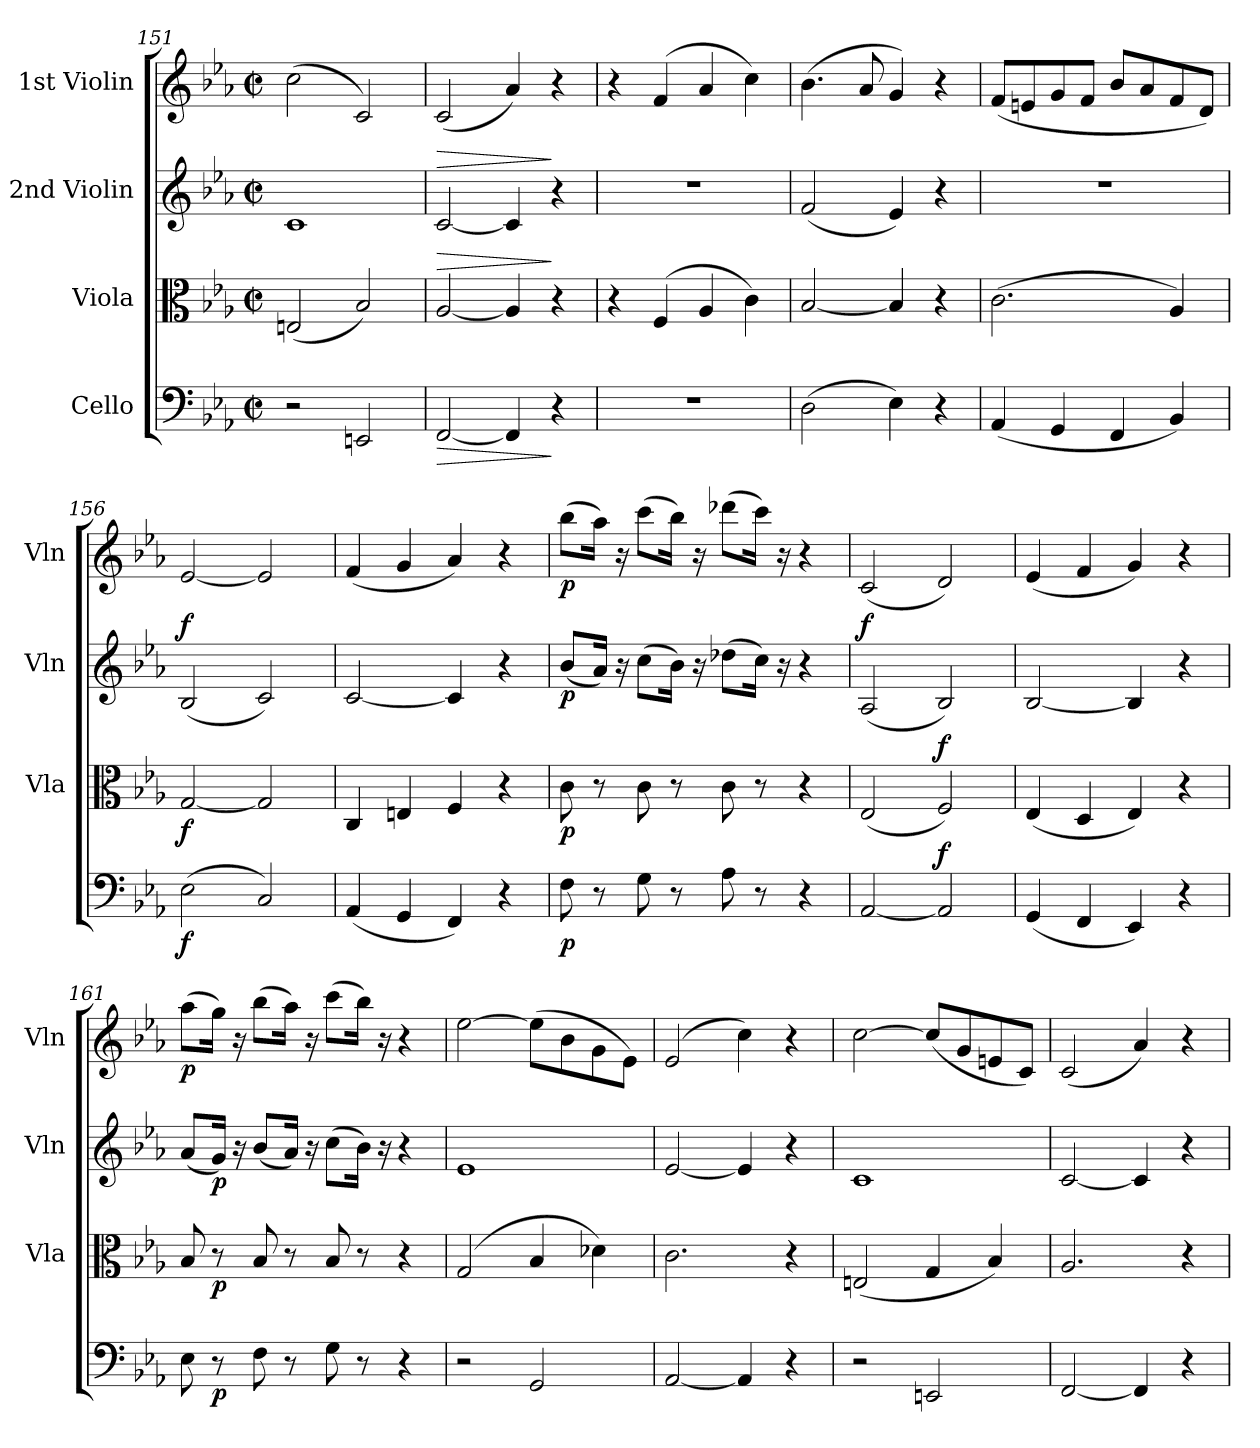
**kern	**dynam	**kern	**dynam	**kern	**dynam	**kern	**dynam
*part4	*part4	*part3	*part3	*part2	*part2	*part1	*part1
*staff4	*staff4	*staff3	*staff3	*staff2	*staff2	*staff1	*staff1
*I"Cello	*	*I"Viola	*	*I"2nd Violin	*	*I"1st Violin	*
*	*	*I'Vla	*	*I'Vln	*	*I'Vln	*
*clefF4	*	*clefC3	*	*clefG2	*	*clefG2	*
*k[b-e-a-]	*	*k[b-e-a-]	*	*k[b-e-a-]	*	*k[b-e-a-]	*
*E-:	*	*E-:	*	*E-:	*	*E-:	*
*M2/2	*	*M2/2	*	*M2/2	*	*M2/2	*
*met(c|)	*	*met(c|)	*	*met(c|)	*	*met(c|)	*
=151	=151	=151	=151	=151	=151	=151	=151
2r	.	(2En/	.	1c	.	(2cc\	.
2EEn/	.	2B-/)	.	.	.	2c/)	.
=152	=152	=152	=152	=152	=152	=152	=152
!	!LO:HP:b	!	!LO:HP:a	!	!LO:HP:a	!	!
[2FF/	>	[2A-/	>	[2c/	>	(2c/	.
4FF/]	.	4A-/]	.	4c/]	.	4a-/)	.
4r	]	4r	]	4r	]	4r	.
=153	=153	=153	=153	=153	=153	=153	=153
1r	.	4r	.	1r	.	4r	.
.	.	(4F/	.	.	.	(4f/	.
.	.	4A-/	.	.	.	4a-/	.
.	.	4c\)	.	.	.	4cc\)	.
=154	=154	=154	=154	=154	=154	=154	=154
(2D\	.	[2B-/	.	(2f/	.	(4.b-\	.
.	.	.	.	.	.	8a-/	.
4E-\)	.	4B-/]	.	4e-/)	.	4g/)	.
4r	.	4r	.	4r	.	4r	.
=155	=155	=155	=155	=155	=155	=155	=155
(4AA-/	.	(2.c\	.	1r	.	(8f/L	.
.	.	.	.	.	.	8en/	.
4GG/	.	.	.	.	.	8g/	.
.	.	.	.	.	.	8f/J	.
4FF/	.	.	.	.	.	8b-/L	.
.	.	.	.	.	.	8a-/	.
4BB-/)	.	4A-/)	.	.	.	8f/	.
.	.	.	.	.	.	8d/J)	.
=156	=156	=156	=156	=156	=156	=156	=156
!	!LO:DY:b	!	!LO:DY:b	!	!LO:DY:a	!	!
(2E-\	f	[2G/	f	(2B-/	f	[2e-/	.
2C/)	.	2G/]	.	2c/)	.	2e-/]	.
=157	=157	=157	=157	=157	=157	=157	=157
(4AA-/	.	4C/	.	[2c/	.	(4f/	.
4GG/	.	4En/	.	.	.	4g/	.
4FF/)	.	4F/	.	4c/]	.	4a-/)	.
4r	.	4r	.	4r	.	4r	.
=158	=158	=158	=158	=158	=158	=158	=158
!	!LO:DY:b	!	!LO:DY:b	!	!LO:DY:b	!	!LO:DY:b
8F\	p	8c\	p	(8b-/L	p	(8bb-\L	p
8r	.	8r	.	16a-/Jk)	.	16aa-\Jk)	.
.	.	.	.	16r	.	16r	.
8G\	.	8c\	.	(8cc\L	.	(8ccc\L	.
8r	.	8r	.	16b-\Jk)	.	16bb-\Jk)	.
.	.	.	.	16r	.	16r	.
8A-\	.	8c\	.	(8dd-X\L	.	(8ddd-X\L	.
8r	.	8r	.	16cc\Jk)	.	16ccc\Jk)	.
.	.	.	.	16r	.	16r	.
4r	.	4r	.	4r	.	4r	.
=159	=159	=159	=159	=159	=159	=159	=159
!	!	!	!	!	!LO:DY:a	!	!
[2AA-/	.	(2E-/	.	(2A-/	f	(2c/	.
!	!LO:DY:a	!	!LO:DY:a	!	!	!	!
2AA-/]	f	2F/)	f	2B-/)	.	2d/)	.
=160	=160	=160	=160	=160	=160	=160	=160
(4GG/	.	(4E-/	.	[2B-/	.	(4e-/	.
4FF/	.	4D/	.	.	.	4f/	.
4EE-/)	.	4E-/)	.	4B-/]	.	4g/)	.
4r	.	4r	.	4r	.	4r	.
!!LO:LB:g=z
=161	=161	=161	=161	=161	=161	=161	=161
!	!	!	!	!	!	!	!LO:DY:b
8E-\	.	8B-/	.	(8a-/L	.	(8aa-\L	p
!	!LO:DY:b	!	!LO:DY:b	!	!LO:DY:b	!	!
8r	p	8r	p	16g/Jk)	p	16gg\Jk)	.
.	.	.	.	16r	.	16r	.
8F\	.	8B-/	.	(8b-/L	.	(8bb-\L	.
8r	.	8r	.	16a-/Jk)	.	16aa-\Jk)	.
.	.	.	.	16r	.	16r	.
8G\	.	8B-/	.	(8cc\L	.	(8ccc\L	.
8r	.	8r	.	16b-\Jk)	.	16bb-\Jk)	.
.	.	.	.	16r	.	16r	.
4r	.	4r	.	4r	.	4r	.
=162	=162	=162	=162	=162	=162	=162	=162
2r	.	(2G/	.	1e-	.	[2ee-\	.
2GG/	.	4B-/	.	.	.	(8ee-\L]	.
.	.	.	.	.	.	8b-\	.
.	.	4d-X\)	.	.	.	8g\	.
.	.	.	.	.	.	8e-\J)	.
=163	=163	=163	=163	=163	=163	=163	=163
[2AA-/	.	2.c\	.	[2e-/	.	(2e-/	.
4AA-/]	.	.	.	4e-/]	.	4cc\)	.
4r	.	4r	.	4r	.	4r	.
=164	=164	=164	=164	=164	=164	=164	=164
2r	.	(2En/	.	1c	.	[2cc\	.
2EEn/	.	4G/	.	.	.	(8cc/L]	.
.	.	.	.	.	.	8g/	.
.	.	4B-/)	.	.	.	8en/	.
.	.	.	.	.	.	8c/J)	.
=165	=165	=165	=165	=165	=165	=165	=165
[2FF/	.	2.A-/	.	[2c/	.	(2c/	.
4FF/]	.	.	.	4c/]	.	4a-/)	.
4r	.	4r	.	4r	.	4r	.
=	=	=	=	=	=	=	=
*-	*-	*-	*-	*-	*-	*-	*-
